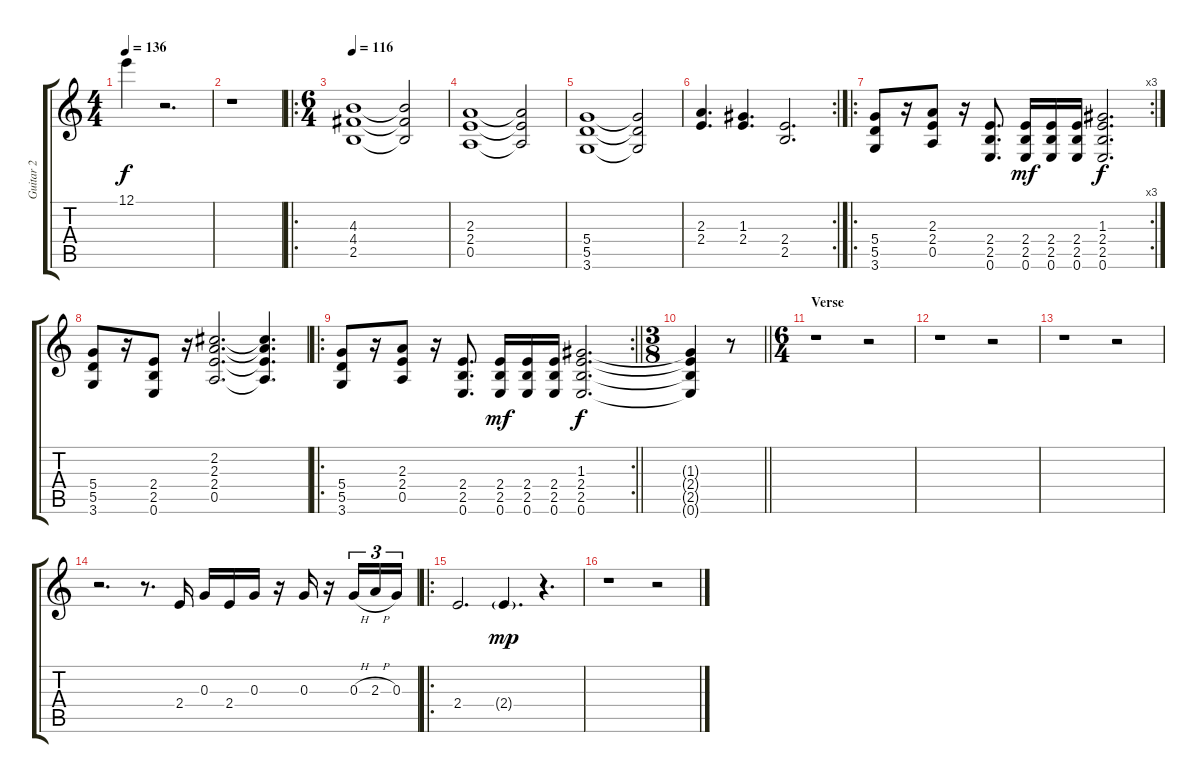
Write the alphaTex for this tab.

\track ("Guitar 2" "Guitar 2") {instrument distortionguitar}
\staff {score tabs}
\tuning (E4 B3 G3 D3 A2 E2) {hide}
\ts (4 4)
\tempo 136
\clef g2
\ks c
12.1{t}.4{dy f} r.2{d} |
r.1 |
\ro
\ts (6 4)
\tempo 116
(4.3 4.4 2.5).1 (4.3{t} 4.4{t} 2.5{t}).2 |
(2.3 2.4 0.5).1 (2.3{t} 2.4{t} 0.5{t}).2 |
(5.4 5.5 3.6).1 (5.4{t} 5.5{t} 3.6{t}).2 |
\rc 2
(2.3 2.4).4{d} (1.3 2.4).4{d} (2.4 2.5).2{d} |
\ro
\rc 3
(5.4 5.5 3.6).8 r.16 (2.3 2.4 0.5).8 r.16 (2.4 2.5 0.6).8{d} (2.4 2.5 0.6).16{dy mf} (2.4 2.5 0.6).16 (2.4 2.5 0.6).16 (1.3 2.4 2.5 0.6).2{d dy f} |
(5.4 5.5 3.6).8 r.16 (2.4 2.5 0.6).8 r.16 (2.2 2.3 2.4 0.5).2{d} (2.2{t} 2.3{t} 2.4{t} 0.5{t}).4{d} |
\ro
\rc 2
\barLineRight lightlight
(5.4 5.5 3.6).8 r.16 (2.3 2.4 0.5).8 r.16 (2.4 2.5 0.6).8{d} (2.4 2.5 0.6).16{dy mf} (2.4 2.5 0.6).16 (2.4 2.5 0.6).16 (1.3 2.4 2.5 0.6).2{d dy f} |
\ts (3 8)
\barLineRight lightlight
(1.3{t} 2.4{t} 2.5{t} 0.6{t}).4 r.8 |
\ts (6 4)
\section ("" "Verse ")
r.1 r.2 |
r.1 r.2 |
r.1 r.2 |
r.2{d} r.8{d} 2.4.16 0.3.16 2.4.16 0.3.16 r.16 0.3.16 r.16 0.3{h}.16{tu (3 2)} 2.3{h}.16{tu (3 2)} 0.3.16{tu (3 2)} |
\ro
2.4.2{d} 2.4{g}.4{d dy mp} r.4{d} |
r.1 r.2
